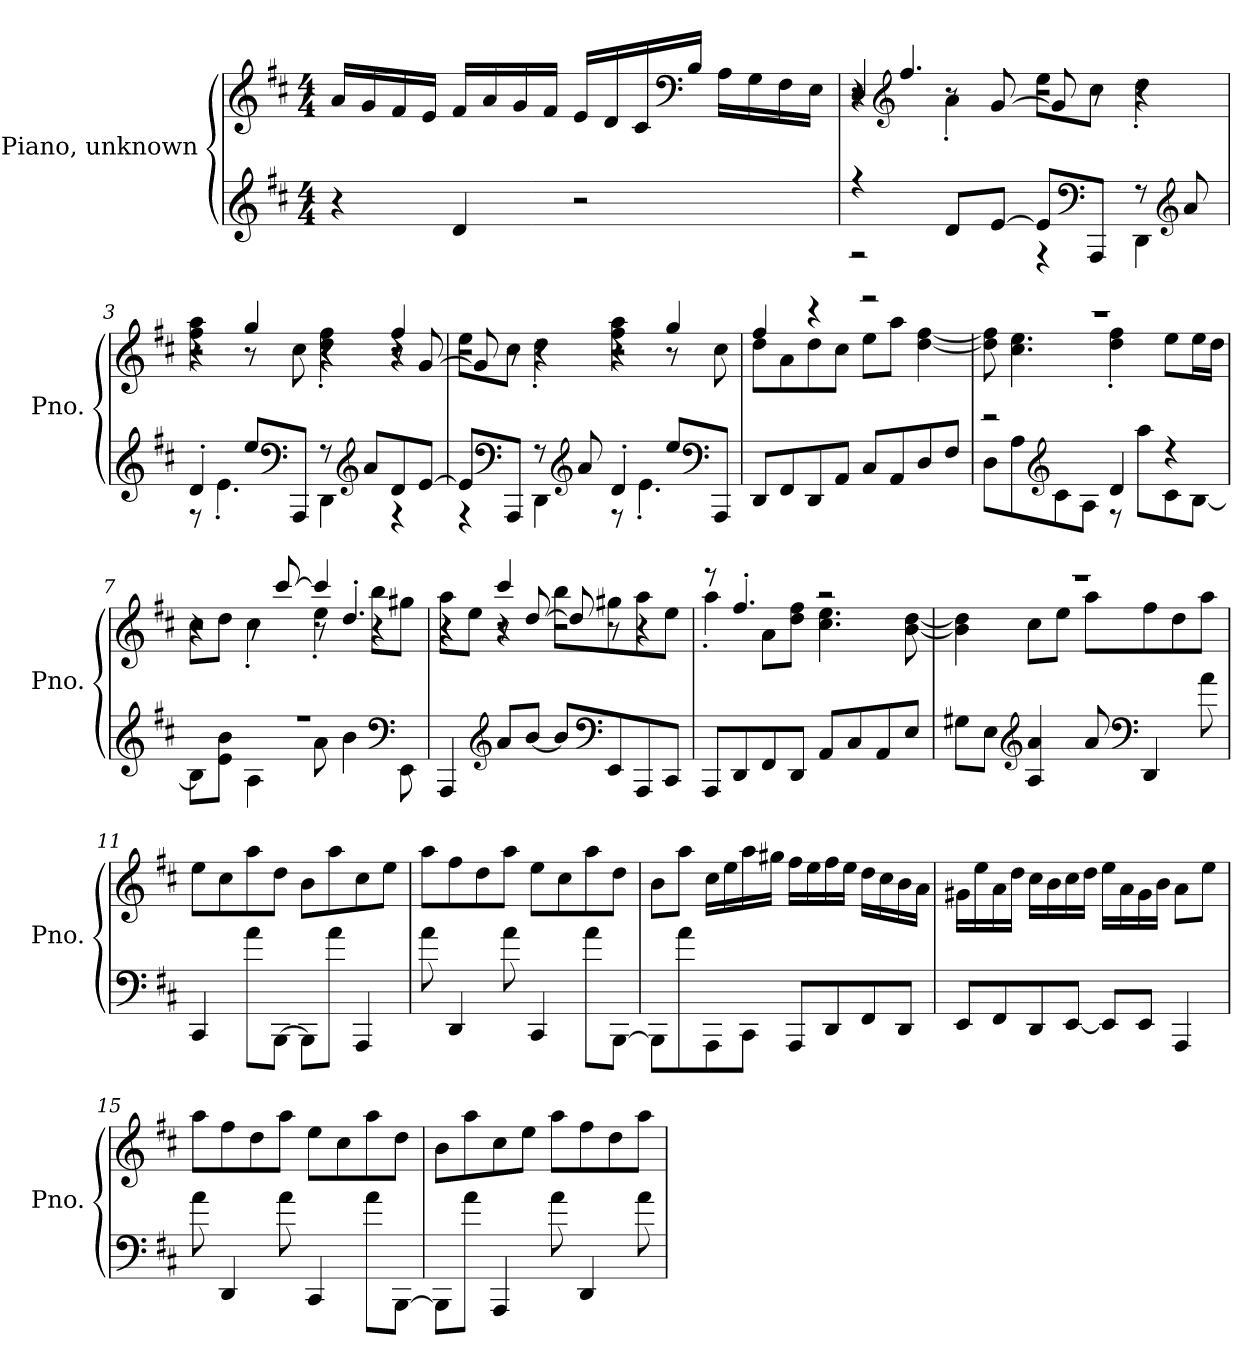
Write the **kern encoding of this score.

**kern	**kern
*part1	*part1
*staff2	*staff1
*I"Piano, unknown	*
*I'Pno.	*
*clefG2	*clefG2
*k[f#c#]	*k[f#c#]
*M4/4	*M4/4
*MM120	*MM120
=1	=1
4r	16a/LL
.	16g/
.	16f#/
.	16e/JJ
4d/	16f#/LL
.	16a/
.	16g/
.	16f#/JJ
2r	16e/LL
.	16d/
.	16c#/
*	*clefF4
.	16B/JJ
.	16A\LL
.	16G\
.	16F#\
.	16E\JJ
=2	=2
*^	*^
*	*	*	*^
4r	2r	8r	4r	4D/
*	*	*clefG2	*	*
.	.	4.ff#/	.	.
8d/L	.	.	4a'\	8r
[8e/J	.	.	.	[8g/
8e/L]	4r	2r	8ee\L	8g/]
*clefF4	*	*	*	*
8AAA/J	.	.	8cc#\J	8r
8r	4DD\	.	4dd'\	4r
*clefG2	*	*	*	*
8a/	.	.	.	.
!!LO:LB:g=z	!!	!!
=3	=3	=3	=3	=3
4d'/	8r	4r	4ff#\ 4aa\	2r
.	4.e'\	.	.	.
8ee/L	.	4gg/	8r	.
*clefF4	*	*	*	*
8AAA/J	.	.	8cc#\	.
8r	4DD\	4r	4dd\' 4ff#\'	4r
*clefG2	*	*	*	*
8a/L	.	.	.	.
8d/	4r	4ff#/	4r	8r
[8e/J	.	.	.	[8g/
=4	=4	=4	=4	=4
8e/L]	4r	2r	8ee\L	8g/]
*clefF4	*	*	*	*
8AAA/J	.	.	8cc#\J	8r
8r	4DD\	.	4dd'\	4r
*clefG2	*	*	*	*
8a/	.	.	.	.
4d'/	8r	4r	4ff#\ 4aa\	2r
.	4.e'\	.	.	.
8ee/L	.	4gg/	8r	.
*clefF4	*	*	*	*
8AAA/J	.	.	8cc#\	.
*v	*v	*	*	*
*	*	*v	*v
=5	=5	=5
8DD/L	4ff#/	8dd\L
8FF#/	.	8a\
8DD/	4r	8dd\
8AA/J	.	8cc#\J
8C#/L	2r	8ee\L
8AA/	.	8aa\J
8D/	.	[4dd\ [4ff#\
8F#/J	.	.
!!LO:LB:g=z	!!
=6	=6	=6
*^	*	*
2r	8D\L	1r	8dd\] 8ff#\]
.	8A\	.	4.cc#\ 4.ee\
*clefG2	*	*	*
.	8c#\	.	.
.	8A\J	.	.
4d/	8r	.	4dd\' 4ff#\'
.	8aa\L	.	.
4r	8c#\	.	8ee\L
.	[8B\J	.	16ee\L
.	.	.	16dd\JJ
=7	=7	=7	=7
*	*	*	*^
1r	8B\L]	4r	8cc#\L	2r
.	8e\ 8b\J	.	8dd\J	.
.	4A\	8r	4cc#'\	.
.	.	[8ccc#/	.	.
.	8a\	4ccc#/]	4ee'\	8r
.	4b\	.	.	4.dd'/
.	.	4r	8bb\L	.
*clefF4	*	*	*	*
.	8EE\	.	8gg#X\J	.
*v	*v	*	*	*
=8	=8	=8	=8
4AAA/	4r	8aa\L	4r
.	.	8ee\J	.
*clefG2	*	*	*
8a/L	4ccc#/	4r	8r
[8b/J	.	.	[8dd/
8b/L]	2r	8bb\L	8dd/]
*clefF4	*	*	*
8EE/	.	8gg#X\	8r
8AAA/	.	8aa\	4r
8CC#/J	.	8ee\J	.
*	*	*v	*v
!!LO:LB:g=z
=9	=9	=9
8AAA/L	8r	4aa'\
8DD/	4.ff#'/	.
8FF#/	.	8a\L
8DD/J	.	8dd\ 8ff#\J
8AA/L	2r	4.cc#\ 4.ee\
8C#/	.	.
8AA/	.	.
8E/J	.	[8b\ [8dd\
=10	=10	=10
8G#X\L	1r	4b\] 4dd\]
8E\J	.	.
*clefG2	*	*
4A/ 4a/	.	8cc#\L
.	.	8ee\J
8a/	.	8aa\L
*clefF4	*	*
4DD/	.	8ff#\
.	.	8dd\
8a\	.	8aa\J
*	*v	*v
=11	=11
4CC#/	8ee\L
.	8cc#\
8a\L	8aa\
[8BBB\J	8dd\J
8BBB\L]	8b\L
8a\J	8aa\
4AAA/	8cc#\
.	8ee\J
=12	=12
8a\	8aa\L
4DD/	8ff#\
.	8dd\
8a\	8aa\J
4CC#/	8ee\L
.	8cc#\
8a\L	8aa\
[8BBB\J	8dd\J
!!LO:LB:g=z
=13	=13
8BBB\L]	8b\L
8a\	8aa\J
8AAA\	16cc#\LL
.	16ee\
8CC#\J	16aa\
.	16gg#X\JJ
8AAA/L	16ff#\LL
.	16ee\
8DD/	16ff#\
.	16ee\JJ
8FF#/	16dd\LL
.	16cc#\
8DD/J	16b\
.	16a\JJ
=14	=14
8EE/L	16g#X\LL
.	16ee\
8FF#/	16a\
.	16dd\JJ
8DD/	16cc#\LL
.	16b\
[8EE/J	16cc#\
.	16dd\JJ
8EE/L]	16ee\LL
.	16a\
8EE/J	16g#\
.	16b\JJ
4AAA/	8a\L
.	8ee\J
=15	=15
8a\	8aa\L
4DD/	8ff#\
.	8dd\
8a\	8aa\J
4CC#/	8ee\L
.	8cc#\
8a\L	8aa\
[8BBB\J	8dd\J
=16	=16
8BBB\L]	8b\L
8a\J	8aa\
4AAA/	8cc#\
.	8ee\J
8a\	8aa\L
4DD/	8ff#\
.	8dd\
8a\	8aa\J
=	=
*-	*-
